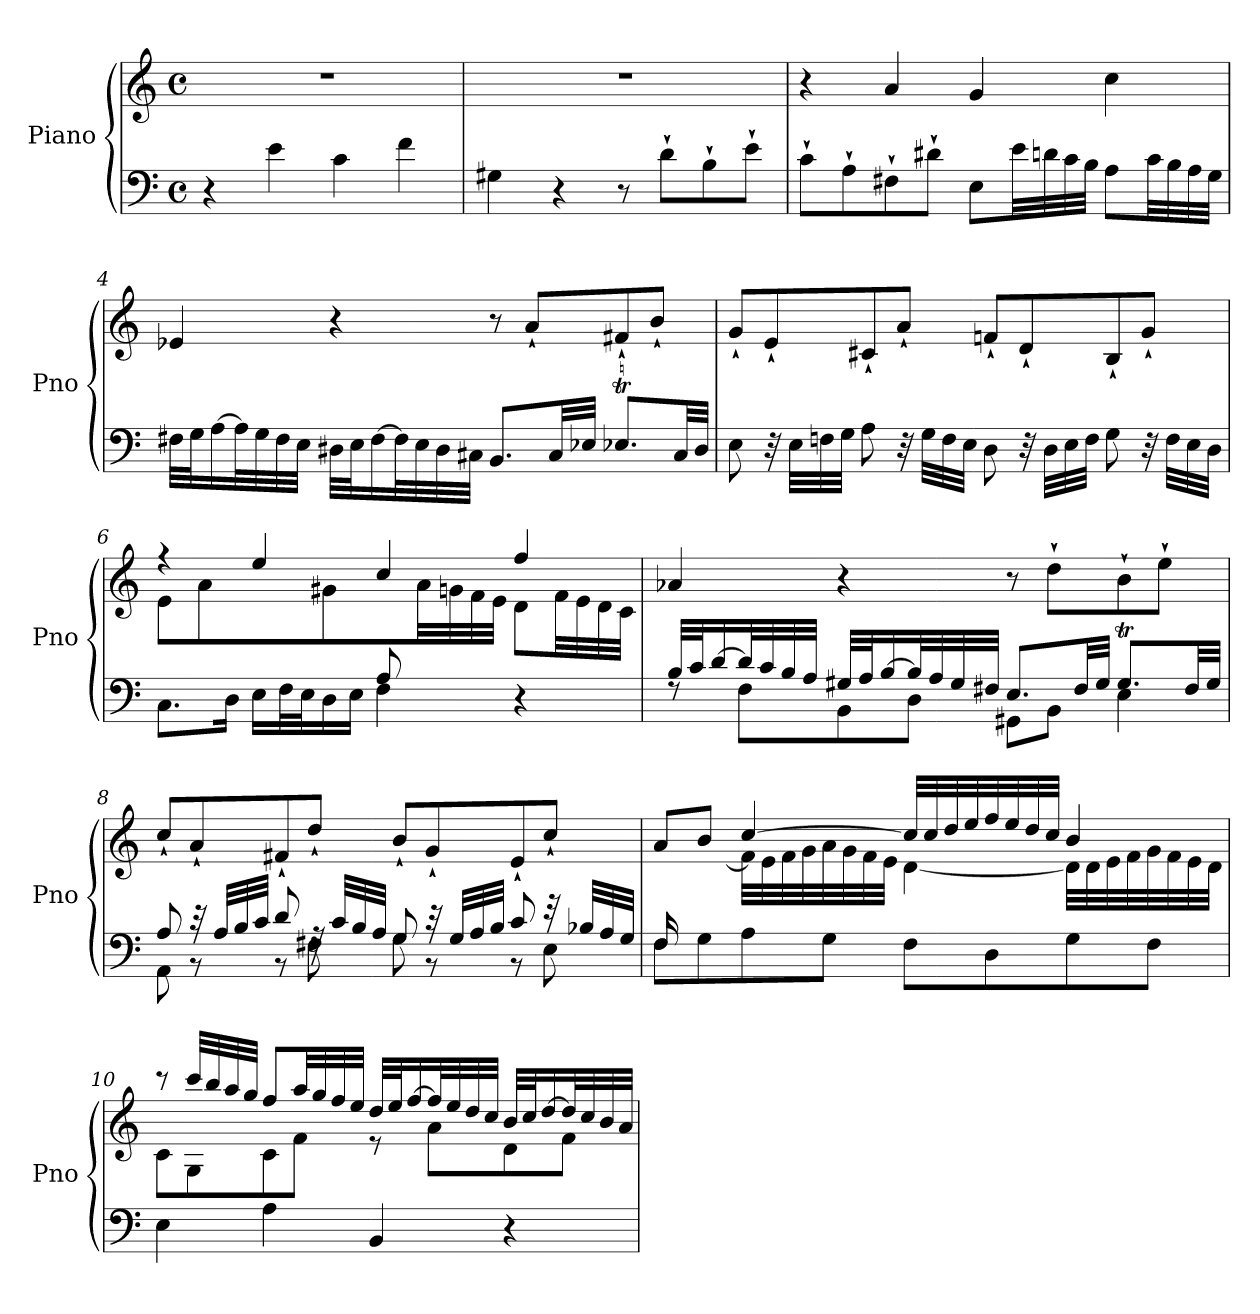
**kern	**kern
*part1	*part1
*staff2	*staff1
*I"Piano	*
*I'Pno	*
*clefF4	*clefG2
*k[]	*k[]
*M4/4	*M4/4
*met(c)	*met(c)
=1	=1
4r	1r
4e\	.
4c\	.
4f\	.
=2	=2
4G#X\	1r
4r	.
8r	.
8d`\L	.
8B`\	.
8e`\J	.
=3	=3
8c`\L	4r
8A`\	.
8F#X`\	4a/
8d#X`\J	.
8E\L	4g/
32e\LL	.
32dn\	.
32c\	.
32B\JJJ	.
8A\L	4cc\
32c\LL	.
32B\	.
32A\	.
32G\JJJ	.
!!LO:LB:g=z
=4	=4
32F#X\LLL	4e-Xi/
32G\J	.
[16A\	.
32A\L]	.
32G\	.
32F#\	.
32E\JJJ	.
32D#Xj\LLL	4r
32E\J	.
[16F#\	.
32F#\L]	.
32E\	.
32D#j\	.
32C#X\JJJ	.
8.BB/L	8r
.	8a`/L
32C#/LL	.
32E-Xi/JJJ	.
8.E-XTi/L	8f#X`/
.	8b`/J
32C#/LL	.
32D#j/JJJ	.
=5	=5
8E\	8g`/L
32r	8e`/
32E\LLL	.
32Fn\	.
32G\JJJ	.
8A\	8c#X`/
32r	8a`/J
32G\LLL	.
32F\	.
32E\JJJ	.
8D\	8fn`/L
32r	8d`/
32D\LLL	.
32E\	.
32F\JJJ	.
8G\	8B`/
32r	8g`/J
32F\LLL	.
32E\	.
32D\JJJ	.
!!LO:LB:g=z
=6	=6
*^	*^
2ryy	8.C\L	4r	8e\
.	.	.	4a\
.	16D\Jk	.	.
.	16E\LL	4ee/	.
.	32F\L	.	.
.	32E\J	.	.
.	16D\	.	8g#X\
.	16E\JJ	.	.
8A/L	4F\	4cc/	8ryy
4.ryy	.	.	32a\LL
.	.	.	32gn\
.	.	.	32f\
.	.	.	32e\JJJ
.	4r	4ff/	8d\L
.	.	.	32f\LL
.	.	.	32e\
.	.	.	32d\
.	.	.	32c\JJJ
*	*	*v	*v
=7	=7	=7
32B/LLL	8rF	4a-Xi/
32c/J	.	.
[16d/	.	.
32d/L]	8F\L	.
32c/	.	.
32B/	.	.
32A/JJJ	.	.
32G#X/LLL	8BB\	4r
32A/J	.	.
[16B/	.	.
32B/L]	8D\J	.
32A/	.	.
32G#/	.	.
32F#X/JJJ	.	.
8.E/L	8GG#X\L	8r
.	8BB\J	8dd`\L
32F#/LL	.	.
32G#/JJJ	.	.
8.G#t/L	4E\	8b`\
.	.	8ee`\J
32F#/LL	.	.
32G#/JJJ	.	.
!!LO:LB:g=z
=8	=8	=8
8A/	8AA\	8cc`/L
32r	8r	8a`/
32A/LLL	.	.
32B/	.	.
32c/JJJ	.	.
8d/	8r	8f#X`/
32rF	8F#X\	8dd`/J
32c/LLL	.	.
32B/	.	.
32A/JJJ	.	.
8G/	8G\	8b`/L
32r	8r	8g`/
32G/LLL	.	.
32A/	.	.
32B/JJJ	.	.
8c/	8r	8e`/
32r	8E\	8cc`/J
32B-X/LLL	.	.
32A/	.	.
32G/JJJ	.	.
!!LO:LB:g=z
=9	=9	=9
*	*	*^
16F/KL	8F\L	8a/L	16ryy
2...ryy	.	.	8f\
.	8G\	8b/J	.
.	.	.	[16f\Jk
.	8A\	[4cc/	32f\LLL]
.	.	.	32e\
.	.	.	32f\
.	.	.	32g\
.	8G\J	.	32a\
.	.	.	32g\
.	.	.	32f\
.	.	.	32e\JJJ
.	8F\L	32cc/LLL]	[4d\
.	.	32cc/	.
.	.	32dd/	.
.	.	32ee/	.
.	8D\	32ff/	.
.	.	32ee/	.
.	.	32dd/	.
.	.	32cc/JJJ	.
.	8G\	4b/	32d\LLL]
.	.	.	32d\
.	.	.	32e\
.	.	.	32f\
.	8F\J	.	32g\
.	.	.	32f\
.	.	.	32e\
.	.	.	32d\JJJ
*v	*v	*	*
!!LO:PB:g=z	!!
=10	=10	=10
4E\	8r	8c\L
.	32ccc/LLL	8G\
.	32bb/	.
.	32aa/	.
.	32gg/JJJ	.
4A\	8ff/L	8c\
.	32aa/LL	8f\J
.	32gg/	.
.	32ff/	.
.	32ee/JJJ	.
4BB/	32dd/LLL	8r
.	32ee/J	.
.	[16ff/	.
.	32ff/L]	8a\L
.	32ee/	.
.	32dd/	.
.	32cc/JJJ	.
4r	32b/LLL	8d\
.	32cc/J	.
.	[16dd/	.
.	32dd/L]	8f\J
.	32cc/	.
.	32b/	.
.	32a/JJJ	.
*	*v	*v
=	=
*-	*-
